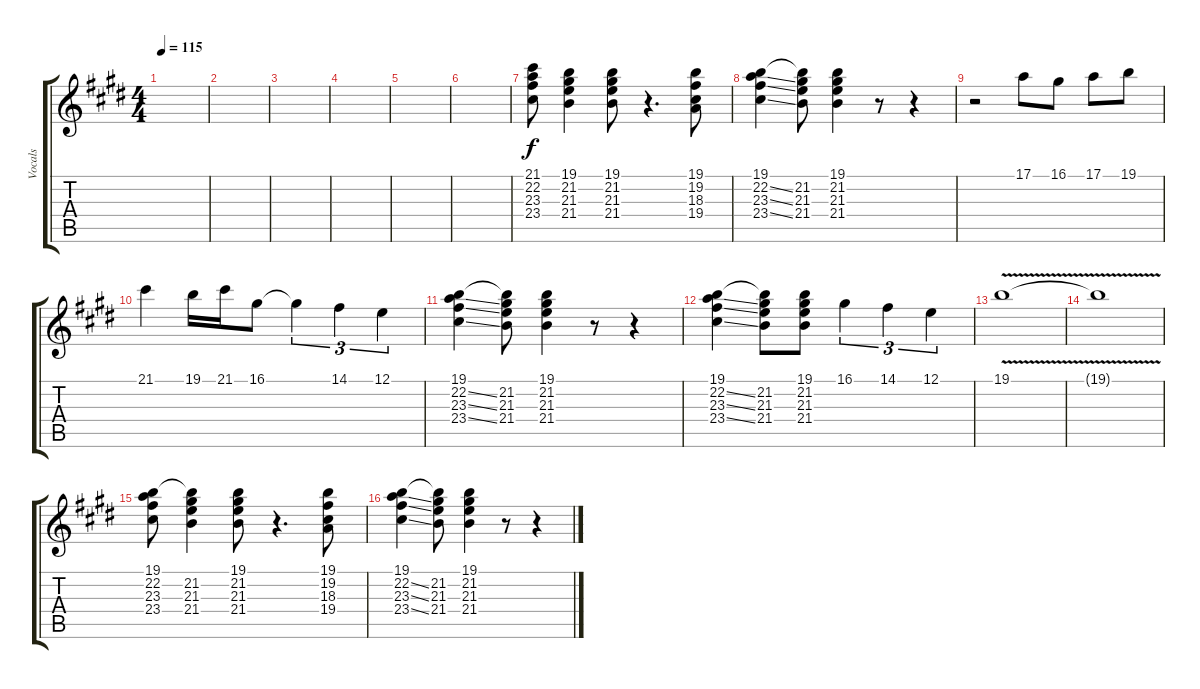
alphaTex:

\track ("Vocals" "Vocals") {instrument piccolo}
\staff {score tabs}
\tuning (E4 B3 G3 D3 A2 E2) {hide}
\ts (4 4)
\tempo 115
\clef g2
\ks c#minor
|
|
|
|
|
|
(21.1 22.2 23.3 23.4).8 (19.1 21.2 21.3 21.4).4 (19.1 21.2 21.3 21.4).8 r.4{d} (19.1 19.2 18.3 19.4).8 |
(19.1 22.2{ss} 23.3{ss} 23.4{ss}).4 (19.1{t} 21.2 21.3 21.4).8 (19.1 21.2 21.3 21.4).4 r.8 r.4 |
r.2 17.1.8 16.1.8 17.1.8 19.1.8 |
21.1.4 19.1.16 21.1.16 16.1.8 16.1{t}.4{tu (3 2)} 14.1.4{tu (3 2)} 12.1.4{tu (3 2)} |
(19.1 22.2{ss} 23.3{ss} 23.4{ss}).4 (19.1{t} 21.2 21.3 21.4).8 (19.1 21.2 21.3 21.4).4 r.8 r.4 |
(19.1 22.2{ss} 23.3{ss} 23.4{ss}).4 (19.1{t} 21.2 21.3 21.4).8 (19.1 21.2 21.3 21.4).8 16.1.4{tu (3 2)} 14.1.4{tu (3 2)} 12.1.4{tu (3 2)} |
19.1{v}.1 |
19.1{t}.1 |
(19.1 22.2 23.3 23.4).8 (19.1{t} 21.2 21.3 21.4).4 (19.1 21.2 21.3 21.4).8 r.4{d} (19.1 19.2 18.3 19.4).8 |
(19.1 22.2{ss} 23.3{ss} 23.4{ss}).4 (19.1{t} 21.2 21.3 21.4).8 (19.1 21.2 21.3 21.4).4 r.8 r.4
